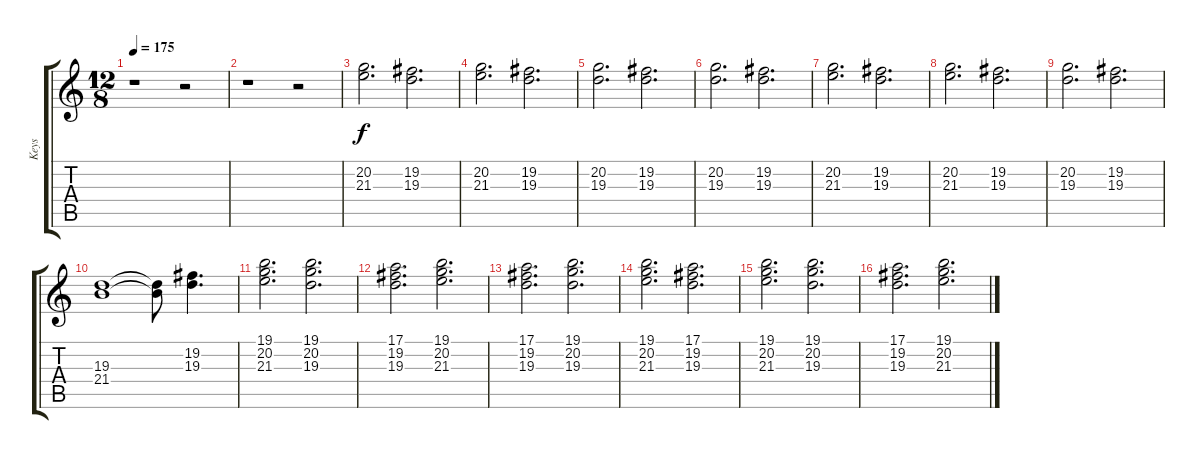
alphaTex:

\track ("Keys" "Keys") {instrument synthstrings1}
\staff {score tabs}
\tuning (E4 B3 G3 D3 A2 E2) {hide}
\ts (12 8)
\tempo 175
\clef g2
\ks c
r.1{dy f} r.2 |
r.1 r.2 |
(20.2 21.3).2{d} (19.2 19.3).2{d} |
(20.2 21.3).2{d} (19.2 19.3).2{d} |
(20.2 19.3).2{d} (19.2 19.3).2{d} |
(20.2 19.3).2{d} (19.2 19.3).2{d} |
(20.2 21.3).2{d} (19.2 19.3).2{d} |
(20.2 21.3).2{d} (19.2 19.3).2{d} |
(20.2 19.3).2{d} (19.2 19.3).2{d} |
(19.3 21.4).1 (19.3{t} 21.4{t}).8 (19.2 19.3).4{d} |
(19.1 20.2 21.3).2{d} (19.1 20.2 19.3).2{d} |
(17.1 19.2 19.3).2{d} (19.1 20.2 21.3).2{d} |
(17.1 19.2 19.3).2{d} (19.1 20.2 19.3).2{d} |
(19.1 20.2 21.3).2{d} (17.1 19.2 19.3).2{d} |
(19.1 20.2 21.3).2{d} (19.1 20.2 19.3).2{d} |
(17.1 19.2 19.3).2{d} (19.1 20.2 21.3).2{d}
